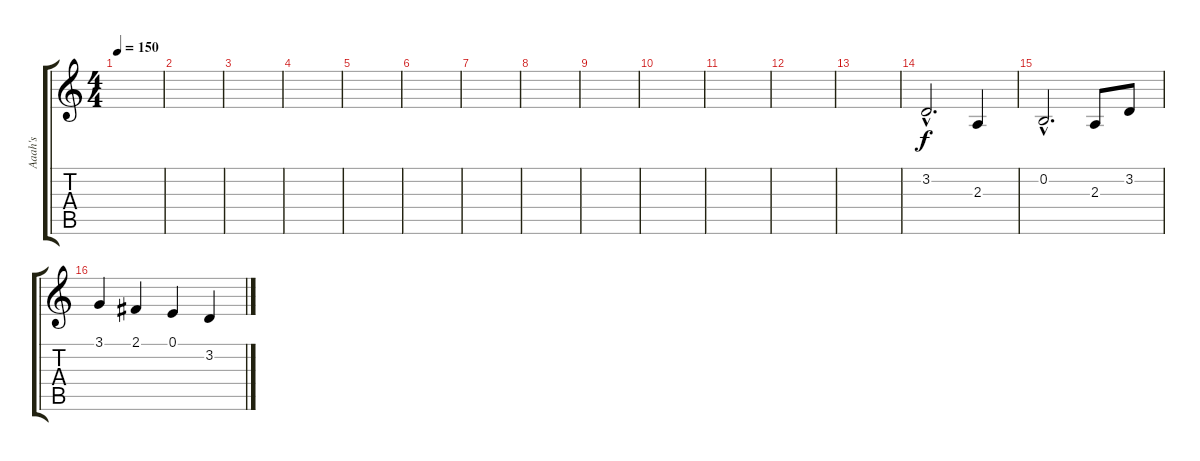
\track ("Aaah's" "Aaah's") {instrument choiraahs}
\staff {score tabs}
\tuning (E4 B3 G3 D3 A2 E2) {hide}
\ts (4 4)
\tempo 150
\clef g2
\ks c
|
|
|
|
|
|
|
|
|
|
|
|
|
3.2{hac}.2{d} 2.3.4 |
0.2{hac}.2{d} 2.3.8 3.2.8 |
3.1.4 2.1.4 0.1.4 3.2.4
